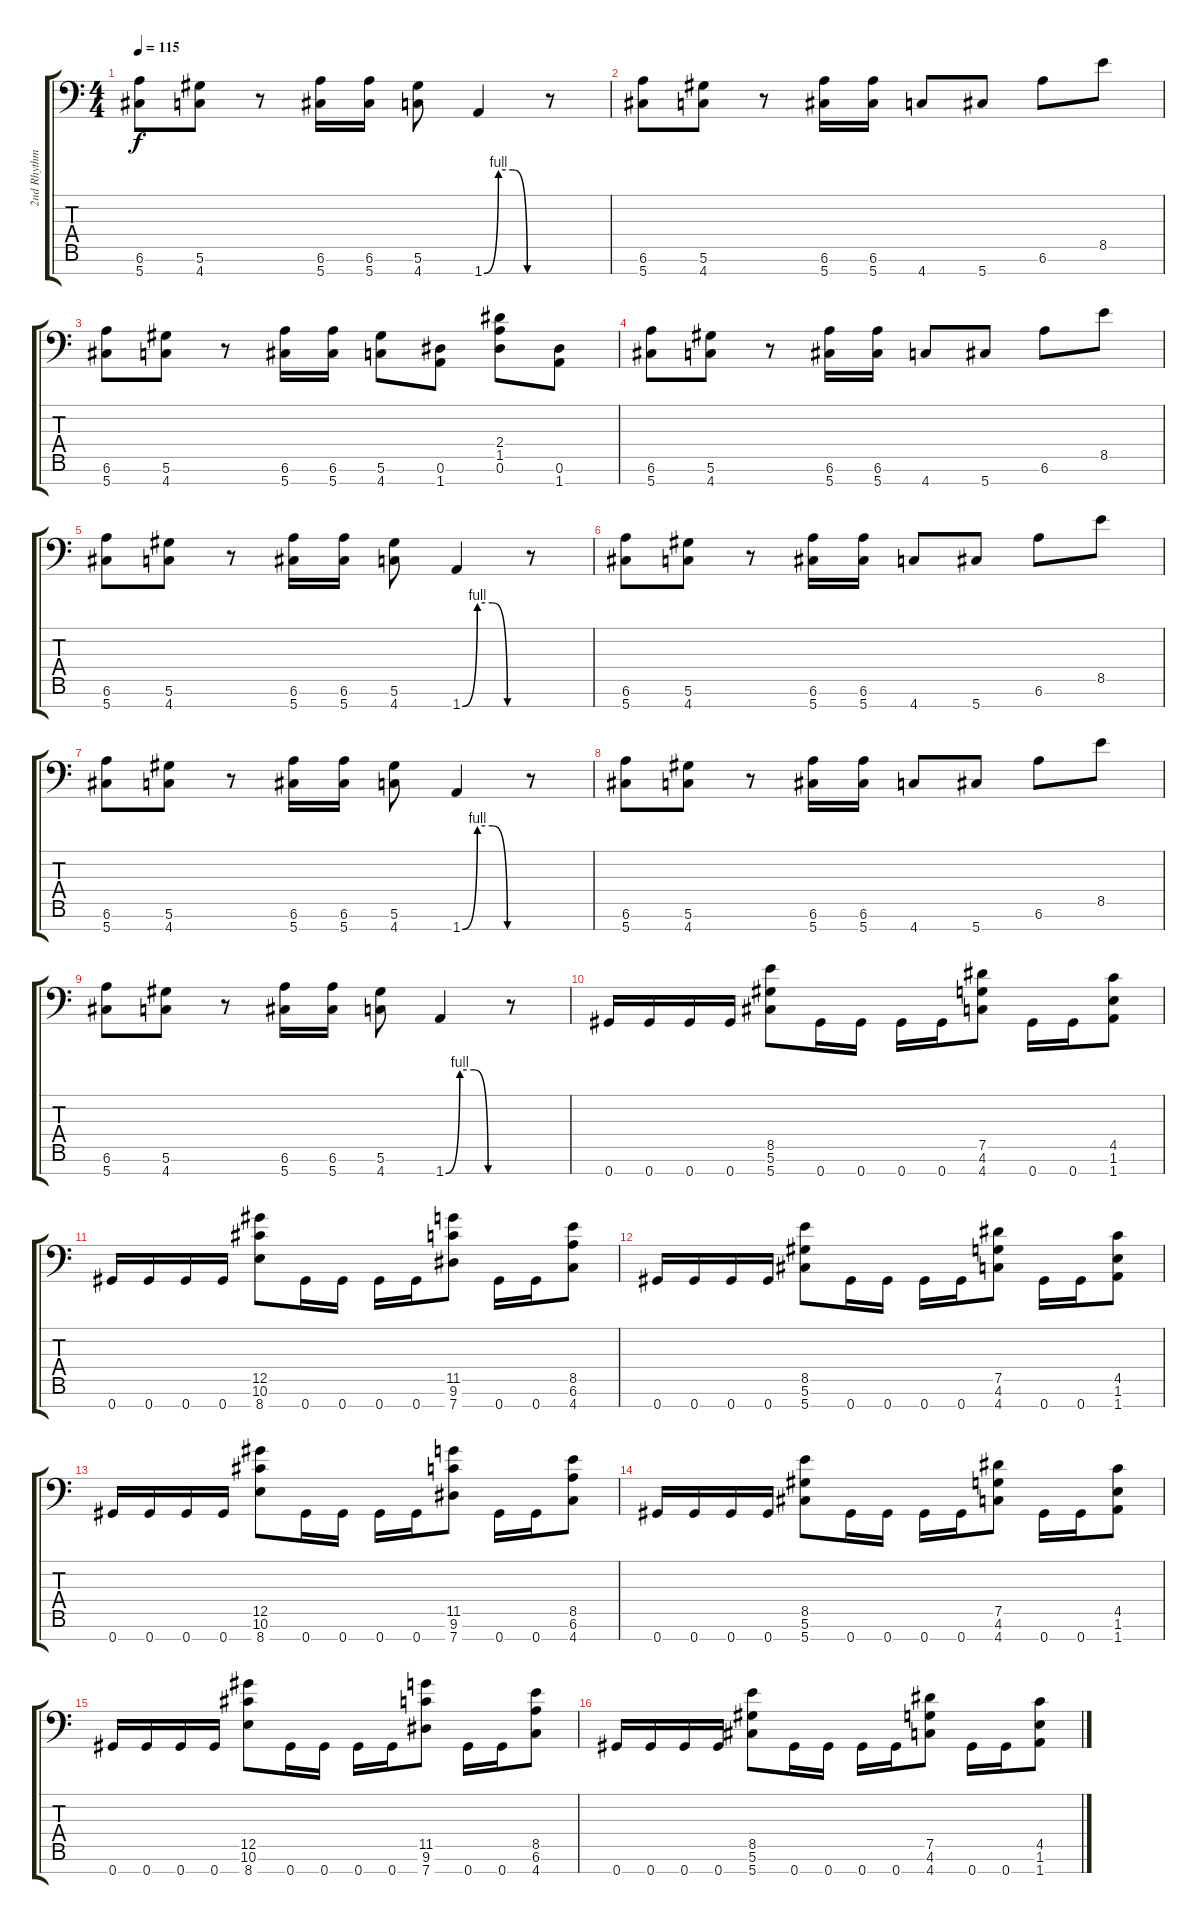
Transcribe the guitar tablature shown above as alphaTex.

\track ("2nd Rhythm Guitar" "2nd Rhythm") {instrument distortionguitar}
\staff {score tabs}
\tuning (Eb4 Bb3 F3 Db3 Ab2 Eb2 Ab1) {hide}
\ts (4 4)
\tempo 115
\clef f4
\ks c
(6.6 5.7).8{dy f} (5.6 4.7).8 r.8 (6.6 5.7).16 (6.6 5.7).16 (5.6 4.7).8 1.7{be (custom 0 0 15 4 30 4 45 0 60 0)}.4 r.8 |
(6.6 5.7).8 (5.6 4.7).8 r.8 (6.6 5.7).16 (6.6 5.7).16 4.7.8 5.7.8 6.6.8 8.5.8 |
(6.6 5.7).8 (5.6 4.7).8 r.8 (6.6 5.7).16 (6.6 5.7).16 (5.6 4.7).8 (0.6 1.7).8 (2.4 1.5 0.6).8 (0.6 1.7).8 |
(6.6 5.7).8 (5.6 4.7).8 r.8 (6.6 5.7).16 (6.6 5.7).16 4.7.8 5.7.8 6.6.8 8.5.8 |
(6.6 5.7).8 (5.6 4.7).8 r.8 (6.6 5.7).16 (6.6 5.7).16 (5.6 4.7).8 1.7{be (custom 0 0 15 4 30 4 45 0 60 0)}.4 r.8 |
(6.6 5.7).8 (5.6 4.7).8 r.8 (6.6 5.7).16 (6.6 5.7).16 4.7.8 5.7.8 6.6.8 8.5.8 |
(6.6 5.7).8 (5.6 4.7).8 r.8 (6.6 5.7).16 (6.6 5.7).16 (5.6 4.7).8 1.7{be (custom 0 0 15 4 30 4 45 0 60 0)}.4 r.8 |
(6.6 5.7).8 (5.6 4.7).8 r.8 (6.6 5.7).16 (6.6 5.7).16 4.7.8 5.7.8 6.6.8 8.5.8 |
(6.6 5.7).8 (5.6 4.7).8 r.8 (6.6 5.7).16 (6.6 5.7).16 (5.6 4.7).8 1.7{be (custom 0 0 15 4 30 4 45 0 60 0)}.4 r.8 |
0.7.16 0.7.16 0.7.16 0.7.16 (8.5 5.6 5.7).8 0.7.16 0.7.16 0.7.16 0.7.16 (7.5 4.6 4.7).8 0.7.16 0.7.16 (4.5 1.6 1.7).8 |
0.7.16 0.7.16 0.7.16 0.7.16 (12.5 10.6 8.7).8 0.7.16 0.7.16 0.7.16 0.7.16 (11.5 9.6 7.7).8 0.7.16 0.7.16 (8.5 6.6 4.7).8 |
0.7.16 0.7.16 0.7.16 0.7.16 (8.5 5.6 5.7).8 0.7.16 0.7.16 0.7.16 0.7.16 (7.5 4.6 4.7).8 0.7.16 0.7.16 (4.5 1.6 1.7).8 |
0.7.16 0.7.16 0.7.16 0.7.16 (12.5 10.6 8.7).8 0.7.16 0.7.16 0.7.16 0.7.16 (11.5 9.6 7.7).8 0.7.16 0.7.16 (8.5 6.6 4.7).8 |
0.7.16 0.7.16 0.7.16 0.7.16 (8.5 5.6 5.7).8 0.7.16 0.7.16 0.7.16 0.7.16 (7.5 4.6 4.7).8 0.7.16 0.7.16 (4.5 1.6 1.7).8 |
0.7.16 0.7.16 0.7.16 0.7.16 (12.5 10.6 8.7).8 0.7.16 0.7.16 0.7.16 0.7.16 (11.5 9.6 7.7).8 0.7.16 0.7.16 (8.5 6.6 4.7).8 |
0.7.16 0.7.16 0.7.16 0.7.16 (8.5 5.6 5.7).8 0.7.16 0.7.16 0.7.16 0.7.16 (7.5 4.6 4.7).8 0.7.16 0.7.16 (4.5 1.6 1.7).8
